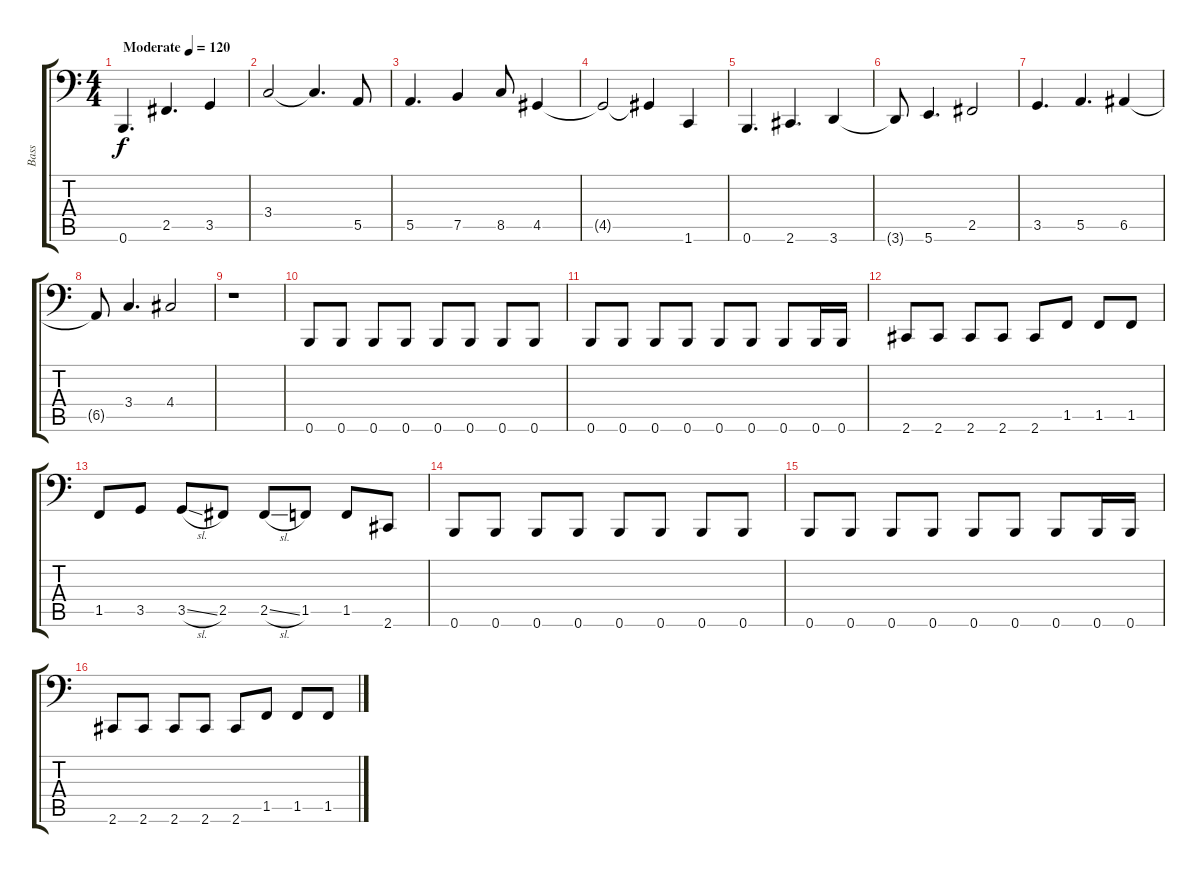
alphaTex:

\track ("Bass" "Bass") {instrument electricbassfinger}
\staff {score tabs}
\tuning (C3 G2 D2 A1 E1 B0) {hide}
\ts (4 4)
\tempo (120 "Moderate")
\clef f4
\ks c
0.6.4{d dy f instrument electricbassfinger} 2.5.4{d} 3.5.4 |
3.4.2 3.4{t}.4{d} 5.5.8 |
5.5.4{d} 7.5.4 8.5.8 4.5.4 |
4.5{t}.2 4.5{t}.4 1.6.4 |
0.6.4{d} 2.6.4{d} 3.6.4 |
3.6{t}.8 5.6.4{d} 2.5.2 |
3.5.4{d} 5.5.4{d} 6.5.4 |
6.5{t}.8 3.4.4{d} 4.4.2 |
r.1 |
0.6.8 0.6.8 0.6.8 0.6.8 0.6.8 0.6.8 0.6.8 0.6.8 |
0.6.8 0.6.8 0.6.8 0.6.8 0.6.8 0.6.8 0.6.8 0.6.16 0.6.16 |
2.6.8 2.6.8 2.6.8 2.6.8 2.6.8 1.5.8 1.5.8 1.5.8 |
1.5.8 3.5.8 3.5{sl}.8 2.5.8 2.5{sl}.8 1.5.8 1.5.8 2.6.8 |
0.6.8 0.6.8 0.6.8 0.6.8 0.6.8 0.6.8 0.6.8 0.6.8 |
0.6.8 0.6.8 0.6.8 0.6.8 0.6.8 0.6.8 0.6.8 0.6.16 0.6.16 |
2.6.8 2.6.8 2.6.8 2.6.8 2.6.8 1.5.8 1.5.8 1.5.8
